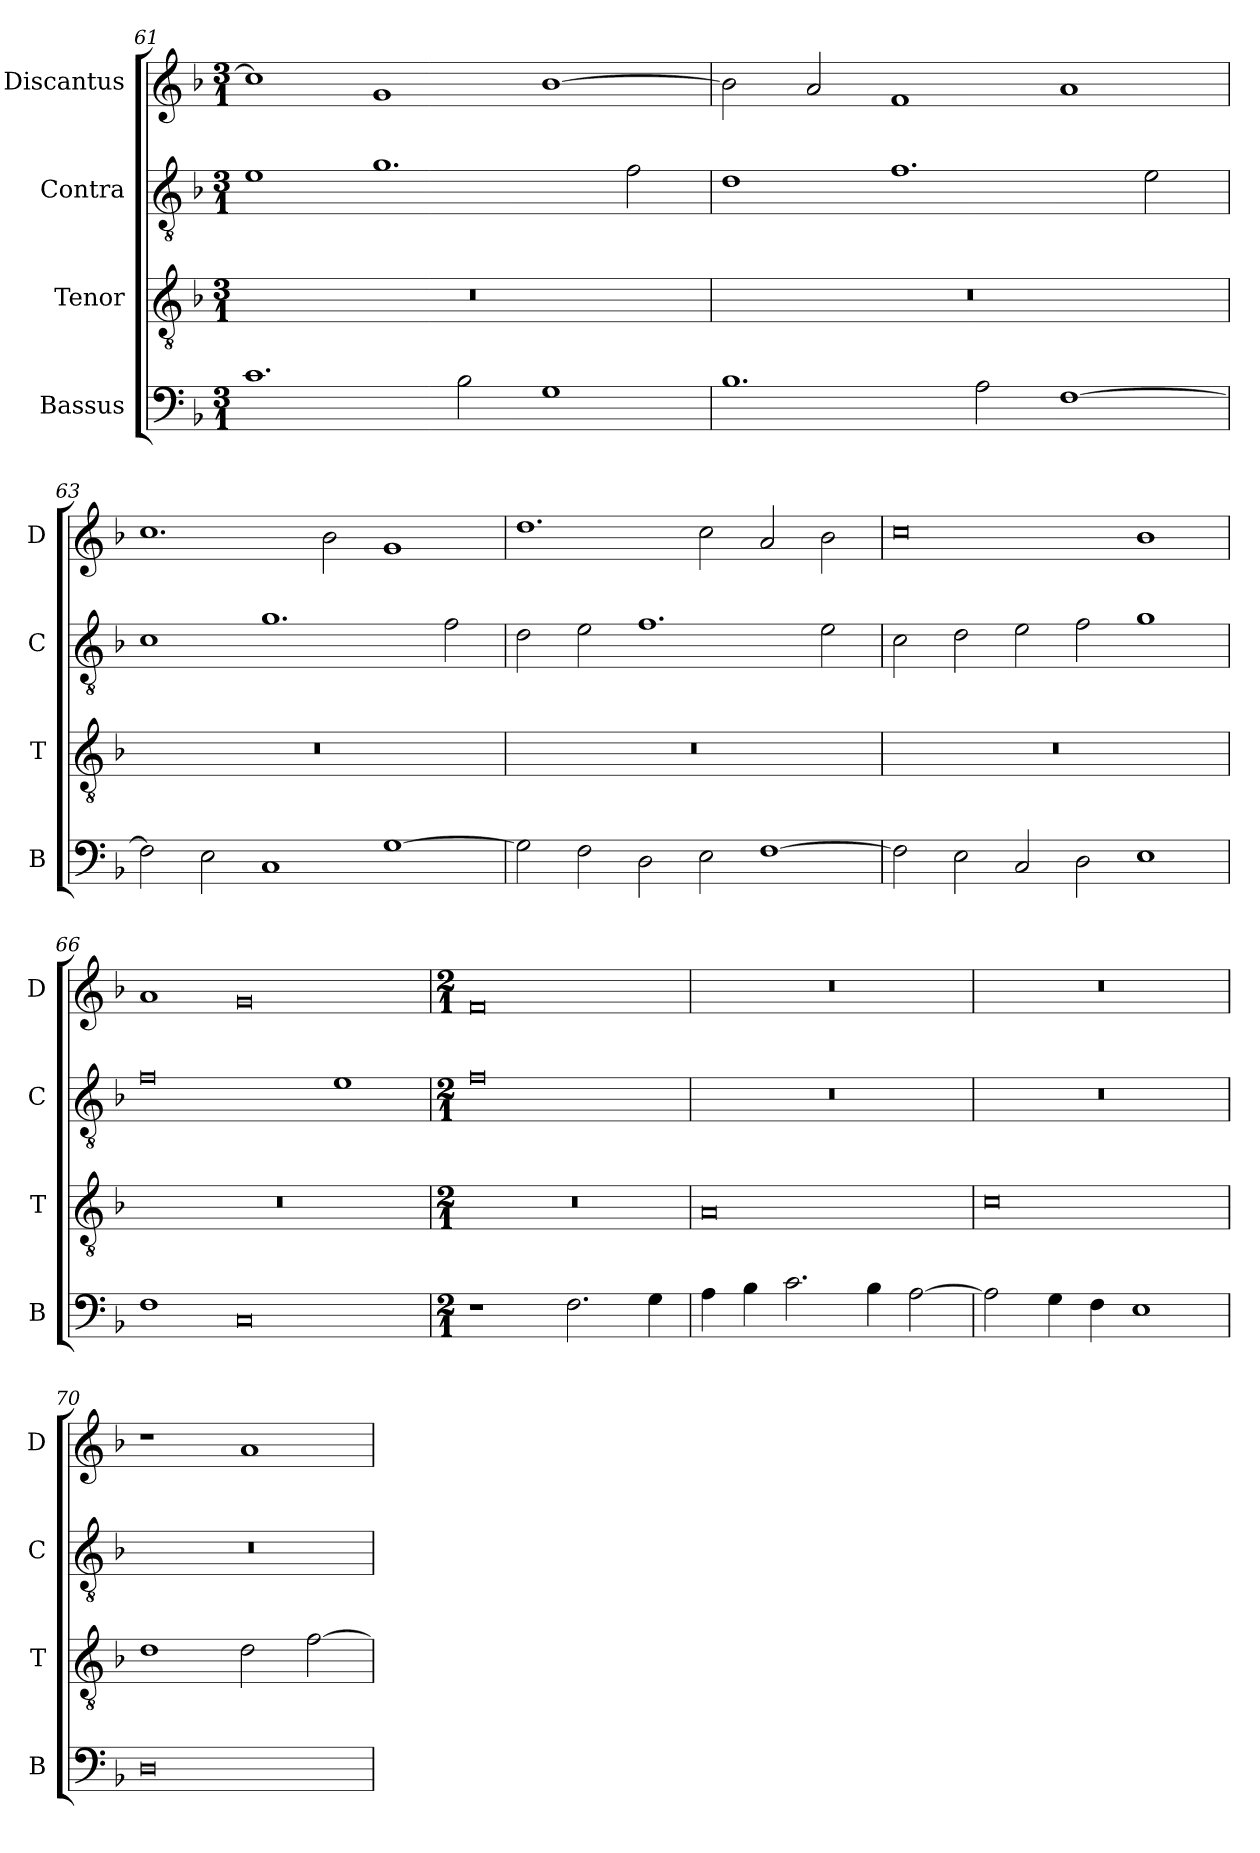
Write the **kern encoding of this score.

**kern	**kern	**kern	**kern
*part4	*part3	*part2	*part1
*staff4	*staff3	*staff2	*staff1
*I"Bassus	*I"Tenor	*I"Contra	*I"Discantus
*I'B	*I'T	*I'C	*I'D
*clefF4	*clefGv2	*clefGv2	*clefG2
*k[b-]	*k[b-]	*k[b-]	*k[b-]
*M3/1	*M3/1	*M3/1	*M3/1
=61	=61	=61	=61
1.c	0.r	1e	1cc]
.	.	1.g	1g
2B-\	.	.	.
1G	.	.	[1b-
.	.	2f\	.
=62	=62	=62	=62
1.B-	0.r	1d	2b-\]
.	.	.	2a/
.	.	1.f	1f
2A\	.	.	.
[1F	.	.	1a
.	.	2e\	.
=63	=63	=63	=63
2F\]	0.r	1c	1.cc
2E\	.	.	.
1C	.	1.g	.
.	.	.	2b-\
[1G	.	.	1g
.	.	2f\	.
=64	=64	=64	=64
2G\]	0.r	2d\	1.dd
2F\	.	2e\	.
2D\	.	1.f	.
2E\	.	.	2cc\
[1F	.	.	2a/
.	.	2e\	2b-\
=65	=65	=65	=65
2F\]	0.r	2c\	0cc
2E\	.	2d\	.
2C/	.	2e\	.
2D\	.	2f\	.
1E	.	1g	1b-
=66	=66	=66	=66
1F	0.r	0f	1a
0C	.	.	0g
.	.	1e	.
=67	=67	=67	=67
*M2/1	*M2/1	*M2/1	*M2/1
1r	0r	0f	0f
2.F\	.	.	.
4G\	.	.	.
=68	=68	=68	=68
4A\	0A	0r	0r
4B-\	.	.	.
2.c\	.	.	.
4B-\	.	.	.
[2A\	.	.	.
=69	=69	=69	=69
2A\]	0c	0r	0r
4G\	.	.	.
4F\	.	.	.
1E	.	.	.
=70	=70	=70	=70
0D	1d	0r	1r
.	2d\	.	1a
.	[2f\	.	.
=	=	=	=
*-	*-	*-	*-
